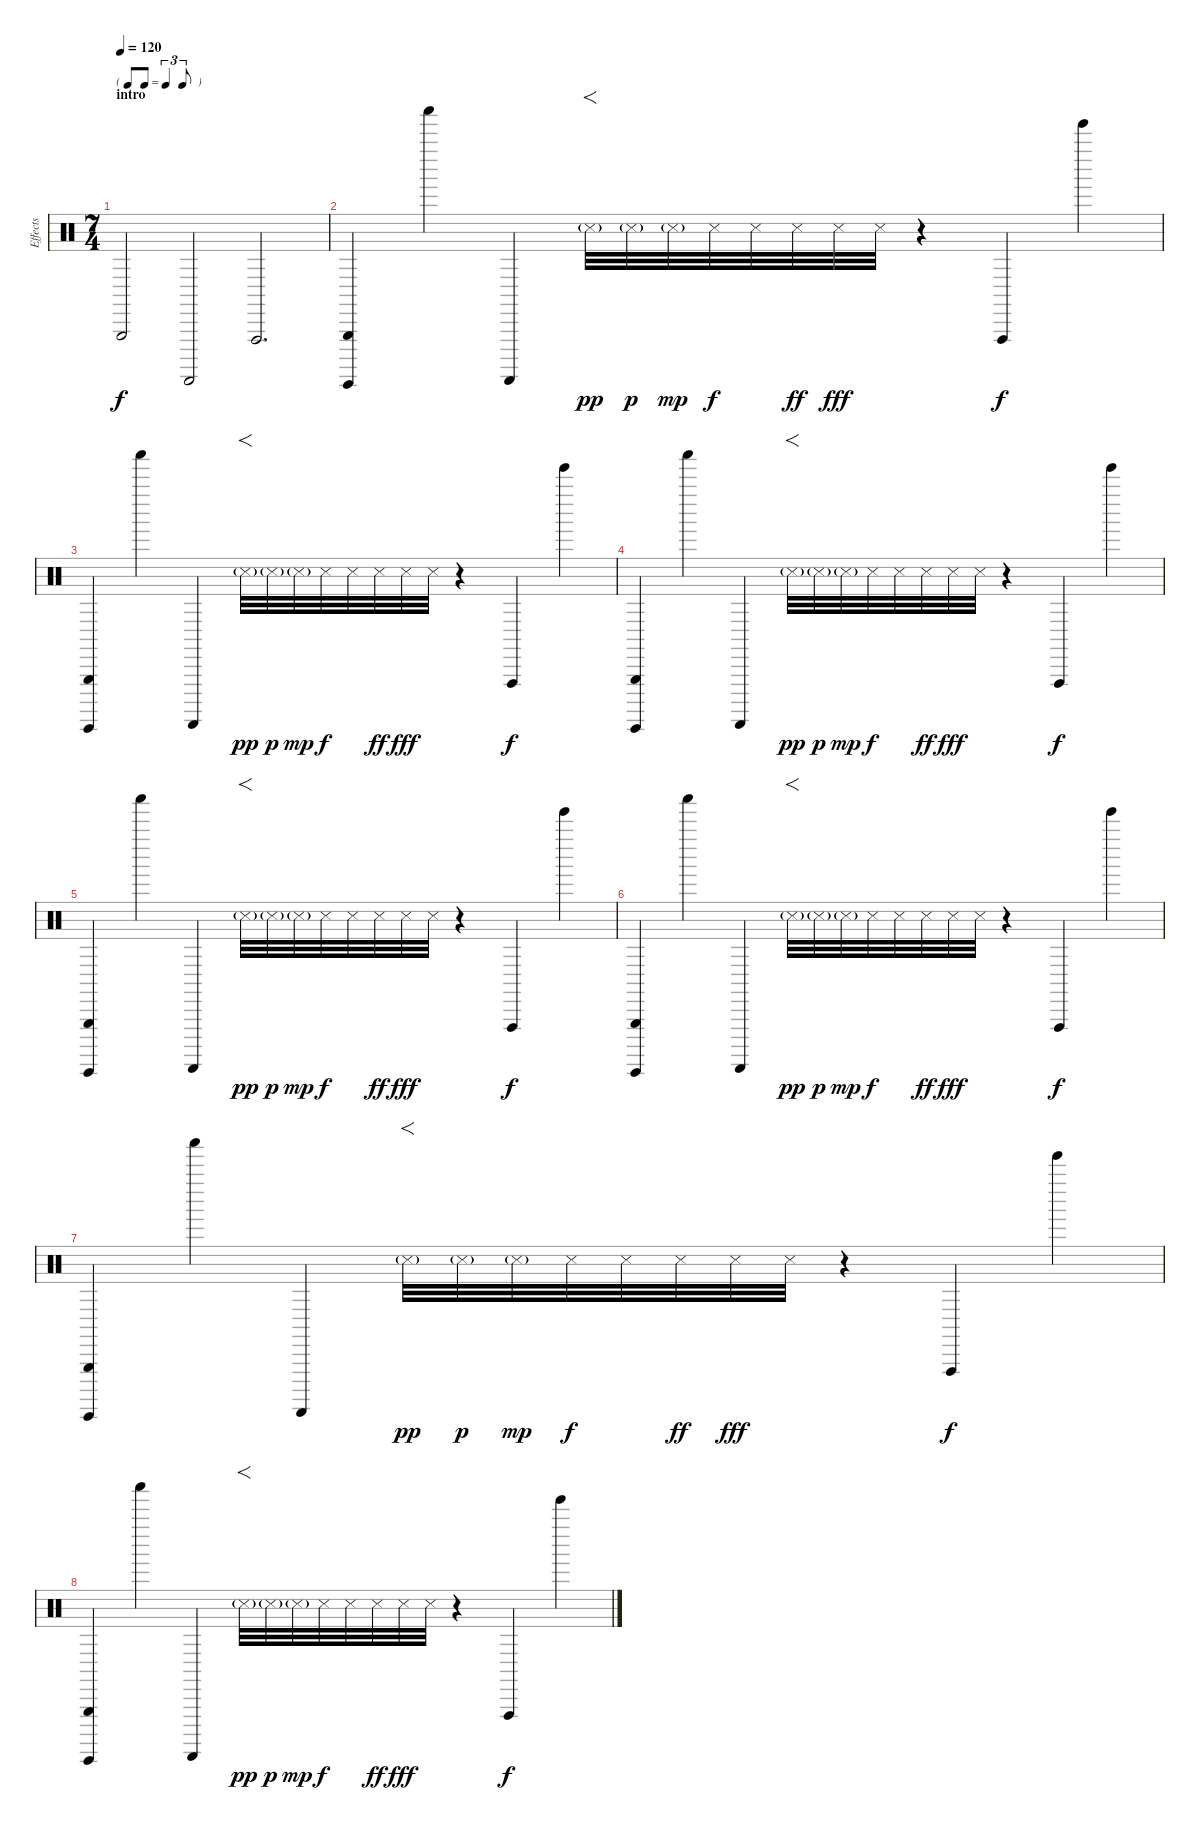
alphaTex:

\track ("Effects" "Effects") {instrument percussion}
\staff {score}
\articulation defaults
\ts (7 4)
\tf triplet8th
\section ("" "intro")
\tempo 120
\clef neutral
\ks c "Triangle (hit)".2{dy f} "Guiro (scrap-return)".2 "Vibraslap (hit)".2{d}
|
("Triangle (hit)" "Guiro (hit)").4 "Shaker (hit)".4 "Guiro (scrap-return)".4 "Snare (side stick) 3"{g}.32{f dy pp} "Snare (side stick) 3"{g}.32{dy p} "Snare (side stick) 3"{g}.32{dy mp} "Snare (side stick) 3".32{dy f} "Snare (side stick) 3".32 "Snare (side stick) 3".32{dy ff} "Snare (side stick) 3".32{dy fff} "Snare (side stick) 3".32 r.4 "Vibraslap (hit)".4{dy f} "Tinkle Bell (hit)".4 |
("Triangle (hit)" "Guiro (hit)").4 "Shaker (hit)".4 "Guiro (scrap-return)".4 "Snare (side stick) 3"{g}.32{f dy pp} "Snare (side stick) 3"{g}.32{dy p} "Snare (side stick) 3"{g}.32{dy mp} "Snare (side stick) 3".32{dy f} "Snare (side stick) 3".32 "Snare (side stick) 3".32{dy ff} "Snare (side stick) 3".32{dy fff} "Snare (side stick) 3".32 r.4 "Vibraslap (hit)".4{dy f} "Tinkle Bell (hit)".4 |
("Triangle (hit)" "Guiro (hit)").4 "Shaker (hit)".4 "Guiro (scrap-return)".4 "Snare (side stick) 3"{g}.32{f dy pp} "Snare (side stick) 3"{g}.32{dy p} "Snare (side stick) 3"{g}.32{dy mp} "Snare (side stick) 3".32{dy f} "Snare (side stick) 3".32 "Snare (side stick) 3".32{dy ff} "Snare (side stick) 3".32{dy fff} "Snare (side stick) 3".32 r.4 "Vibraslap (hit)".4{dy f} "Tinkle Bell (hit)".4 |
("Triangle (hit)" "Guiro (hit)").4 "Shaker (hit)".4 "Guiro (scrap-return)".4 "Snare (side stick) 3"{g}.32{f dy pp} "Snare (side stick) 3"{g}.32{dy p} "Snare (side stick) 3"{g}.32{dy mp} "Snare (side stick) 3".32{dy f} "Snare (side stick) 3".32 "Snare (side stick) 3".32{dy ff} "Snare (side stick) 3".32{dy fff} "Snare (side stick) 3".32 r.4 "Vibraslap (hit)".4{dy f} "Tinkle Bell (hit)".4 |
("Triangle (hit)" "Guiro (hit)").4 "Shaker (hit)".4 "Guiro (scrap-return)".4 "Snare (side stick) 3"{g}.32{f dy pp} "Snare (side stick) 3"{g}.32{dy p} "Snare (side stick) 3"{g}.32{dy mp} "Snare (side stick) 3".32{dy f} "Snare (side stick) 3".32 "Snare (side stick) 3".32{dy ff} "Snare (side stick) 3".32{dy fff} "Snare (side stick) 3".32 r.4 "Vibraslap (hit)".4{dy f} "Tinkle Bell (hit)".4 |
("Triangle (hit)" "Guiro (hit)").4 "Shaker (hit)".4 "Guiro (scrap-return)".4 "Snare (side stick) 3"{g}.32{f dy pp} "Snare (side stick) 3"{g}.32{dy p} "Snare (side stick) 3"{g}.32{dy mp} "Snare (side stick) 3".32{dy f} "Snare (side stick) 3".32 "Snare (side stick) 3".32{dy ff} "Snare (side stick) 3".32{dy fff} "Snare (side stick) 3".32 r.4 "Vibraslap (hit)".4{dy f} "Tinkle Bell (hit)".4 |
("Triangle (hit)" "Guiro (hit)").4 "Shaker (hit)".4 "Guiro (scrap-return)".4 "Snare (side stick) 3"{g}.32{f dy pp} "Snare (side stick) 3"{g}.32{dy p} "Snare (side stick) 3"{g}.32{dy mp} "Snare (side stick) 3".32{dy f} "Snare (side stick) 3".32 "Snare (side stick) 3".32{dy ff} "Snare (side stick) 3".32{dy fff} "Snare (side stick) 3".32 r.4 "Vibraslap (hit)".4{dy f} "Tinkle Bell (hit)".4
